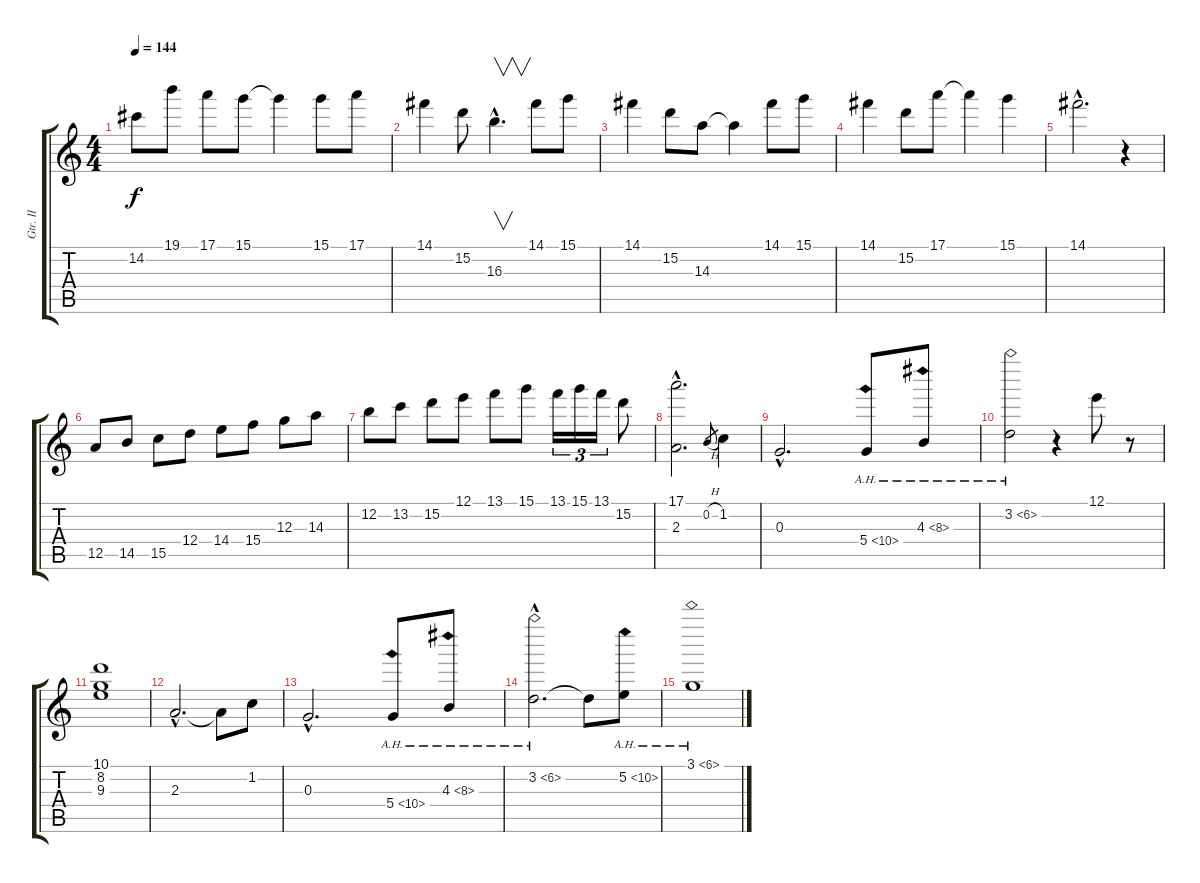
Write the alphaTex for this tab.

\track ("Gtr. II" "Gtr. II") {instrument overdrivenguitar}
\staff {score tabs}
\tuning (E4 B3 G3 D3 A2 E2) {hide}
\ts (4 4)
\tempo 144
\clef g2
\ks c
14.2.8{dy f} 19.1.8 17.1.8 15.1.8 15.1{t}.4 15.1.8 17.1.8 |
14.1.4 15.2.8 16.3{hac}.4{v d} 14.1.8 15.1.8 |
14.1.4 15.2.8 14.3.8 14.3{t}.4 14.1.8 15.1.8 |
14.1.4 15.2.8 17.1.8 17.1{t}.4 15.1.4 |
14.1{hac}.2{d} r.4 |
12.5.8 14.5.8 15.5.8 12.4.8 14.4.8 15.4.8 12.3.8 14.3.8 |
12.2.8 13.2.8 15.2.8 12.1.8 13.1.8 15.1.8 13.1.16{tu (3 2)} 15.1.16{tu (3 2)} 13.1.16{tu (3 2)} 15.2.8 |
(17.1{hac} 2.3{hac}).2{d} 0.2{h}.8{gr} 1.2.4 |
0.3{hac}.2{d} 5.4{ah 5}.8 4.3{ah 4}.8 |
3.2{ah 3}.2 r.4 12.1.8 r.8 |
(10.1 8.2 9.3).1 |
2.3{hac}.2{d} 2.3{t}.8 1.2.8 |
0.3{hac}.2{d} 5.4{ah 5}.8 4.3{ah 4}.8 |
3.2{ah 3 hac}.2{d} 3.2{t}.8 5.2{ah 5}.8 |
3.1{ah 3}.1
